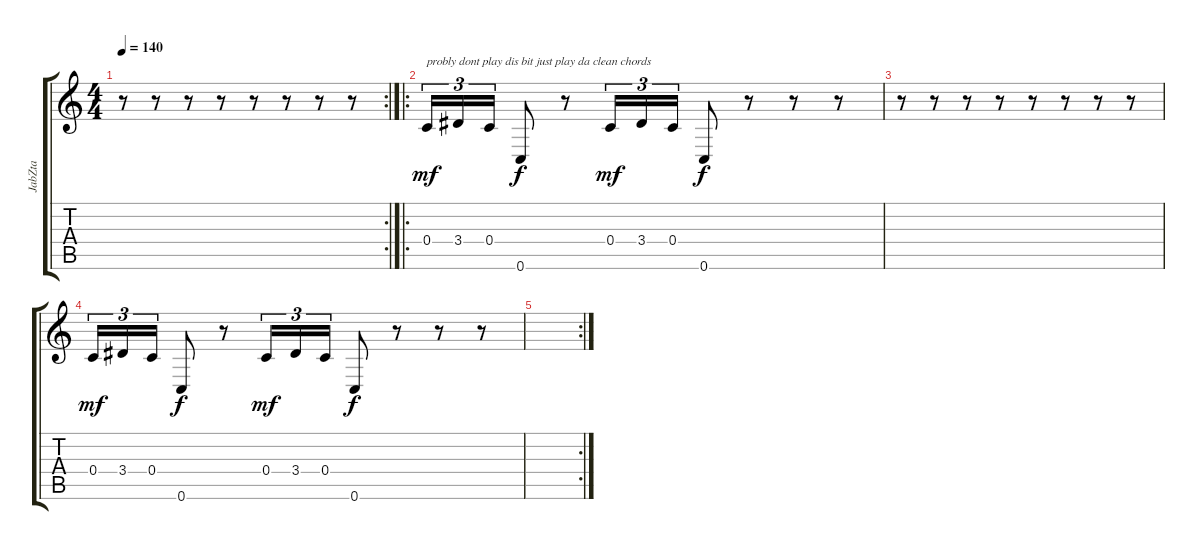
\track ("JabZta" "JabZta") {instrument distortionguitar}
\staff {score tabs}
\tuning (D4 A3 F3 C3 G2 C2) {hide}
\rc 2
\ts (4 4)
\tempo 140
\clef g2
\ks c
r.8{dy f} r.8 r.8 r.8 r.8 r.8 r.8 r.8 |
\ro
0.4.16{tu (3 2) txt "probly dont play dis bit just play da clean chords" dy mf} 3.4.16{tu (3 2)} 0.4.16{tu (3 2)} 0.6.8{dy f} r.8 0.4.16{tu (3 2) dy mf} 3.4.16{tu (3 2)} 0.4.16{tu (3 2)} 0.6.8{dy f} r.8 r.8 r.8 |
r.8 r.8 r.8 r.8 r.8 r.8 r.8 r.8 |
0.4.16{tu (3 2) dy mf} 3.4.16{tu (3 2)} 0.4.16{tu (3 2)} 0.6.8{dy f} r.8 0.4.16{tu (3 2) dy mf} 3.4.16{tu (3 2)} 0.4.16{tu (3 2)} 0.6.8{dy f} r.8 r.8 r.8 |
\rc 2
